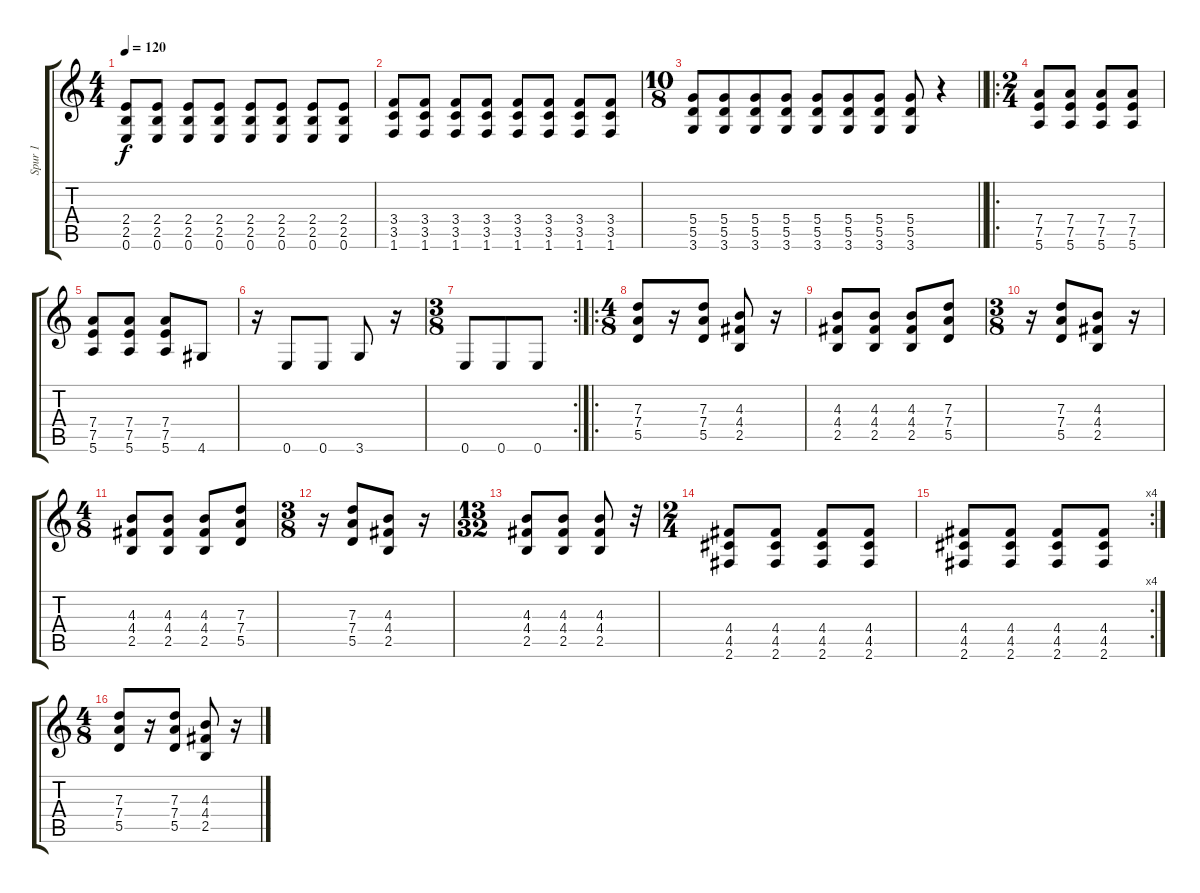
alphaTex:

\track ("Spur 1" "Spur 1") {instrument overdrivenguitar}
\staff {score tabs}
\tuning (E4 B3 G3 D3 A2 E2) {hide}
\ts (4 4)
\tempo 120
\clef g2
\ks c
(2.4 2.5 0.6).8{dy f} (2.4 2.5 0.6).8 (2.4 2.5 0.6).8 (2.4 2.5 0.6).8 (2.4 2.5 0.6).8 (2.4 2.5 0.6).8 (2.4 2.5 0.6).8 (2.4 2.5 0.6).8 |
(3.4 3.5 1.6).8 (3.4 3.5 1.6).8 (3.4 3.5 1.6).8 (3.4 3.5 1.6).8 (3.4 3.5 1.6).8 (3.4 3.5 1.6).8 (3.4 3.5 1.6).8 (3.4 3.5 1.6).8 |
\ts (10 8)
\barLineRight lightlight
(5.4 5.5 3.6).8 (5.4 5.5 3.6).8 (5.4 5.5 3.6).8 (5.4 5.5 3.6).8 (5.4 5.5 3.6).8 (5.4 5.5 3.6).8 (5.4 5.5 3.6).8 (5.4 5.5 3.6).8 r.4 |
\ro
\ts (2 4)
(7.4 7.5 5.6).8 (7.4 7.5 5.6).8 (7.4 7.5 5.6).8 (7.4 7.5 5.6).8 |
(7.4 7.5 5.6).8 (7.4 7.5 5.6).8 (7.4 7.5 5.6).8 4.6.8 |
r.16 0.6.8 0.6.8 3.6.8 r.16 |
\rc 2
\ts (3 8)
0.6.8 0.6.8 0.6.8 |
\ro
\ts (4 8)
(7.3 7.4 5.5).8 r.16 (7.3 7.4 5.5).8 (4.3 4.4 2.5).8 r.16 |
(4.3 4.4 2.5).8 (4.3 4.4 2.5).8 (4.3 4.4 2.5).8 (7.3 7.4 5.5).8 |
\ts (3 8)
r.16 (7.3 7.4 5.5).8 (4.3 4.4 2.5).8 r.16 |
\ts (4 8)
(4.3 4.4 2.5).8 (4.3 4.4 2.5).8 (4.3 4.4 2.5).8 (7.3 7.4 5.5).8 |
\ts (3 8)
r.16 (7.3 7.4 5.5).8 (4.3 4.4 2.5).8 r.16 |
\ts (13 32)
(4.3 4.4 2.5).8 (4.3 4.4 2.5).8 (4.3 4.4 2.5).8 r.32 |
\ts (2 4)
(4.4 4.5 2.6).8 (4.4 4.5 2.6).8 (4.4 4.5 2.6).8 (4.4 4.5 2.6).8 |
\rc 4
(4.4 4.5 2.6).8 (4.4 4.5 2.6).8 (4.4 4.5 2.6).8 (4.4 4.5 2.6).8 |
\ts (4 8)
(7.3 7.4 5.5).8 r.16 (7.3 7.4 5.5).8 (4.3 4.4 2.5).8 r.16
